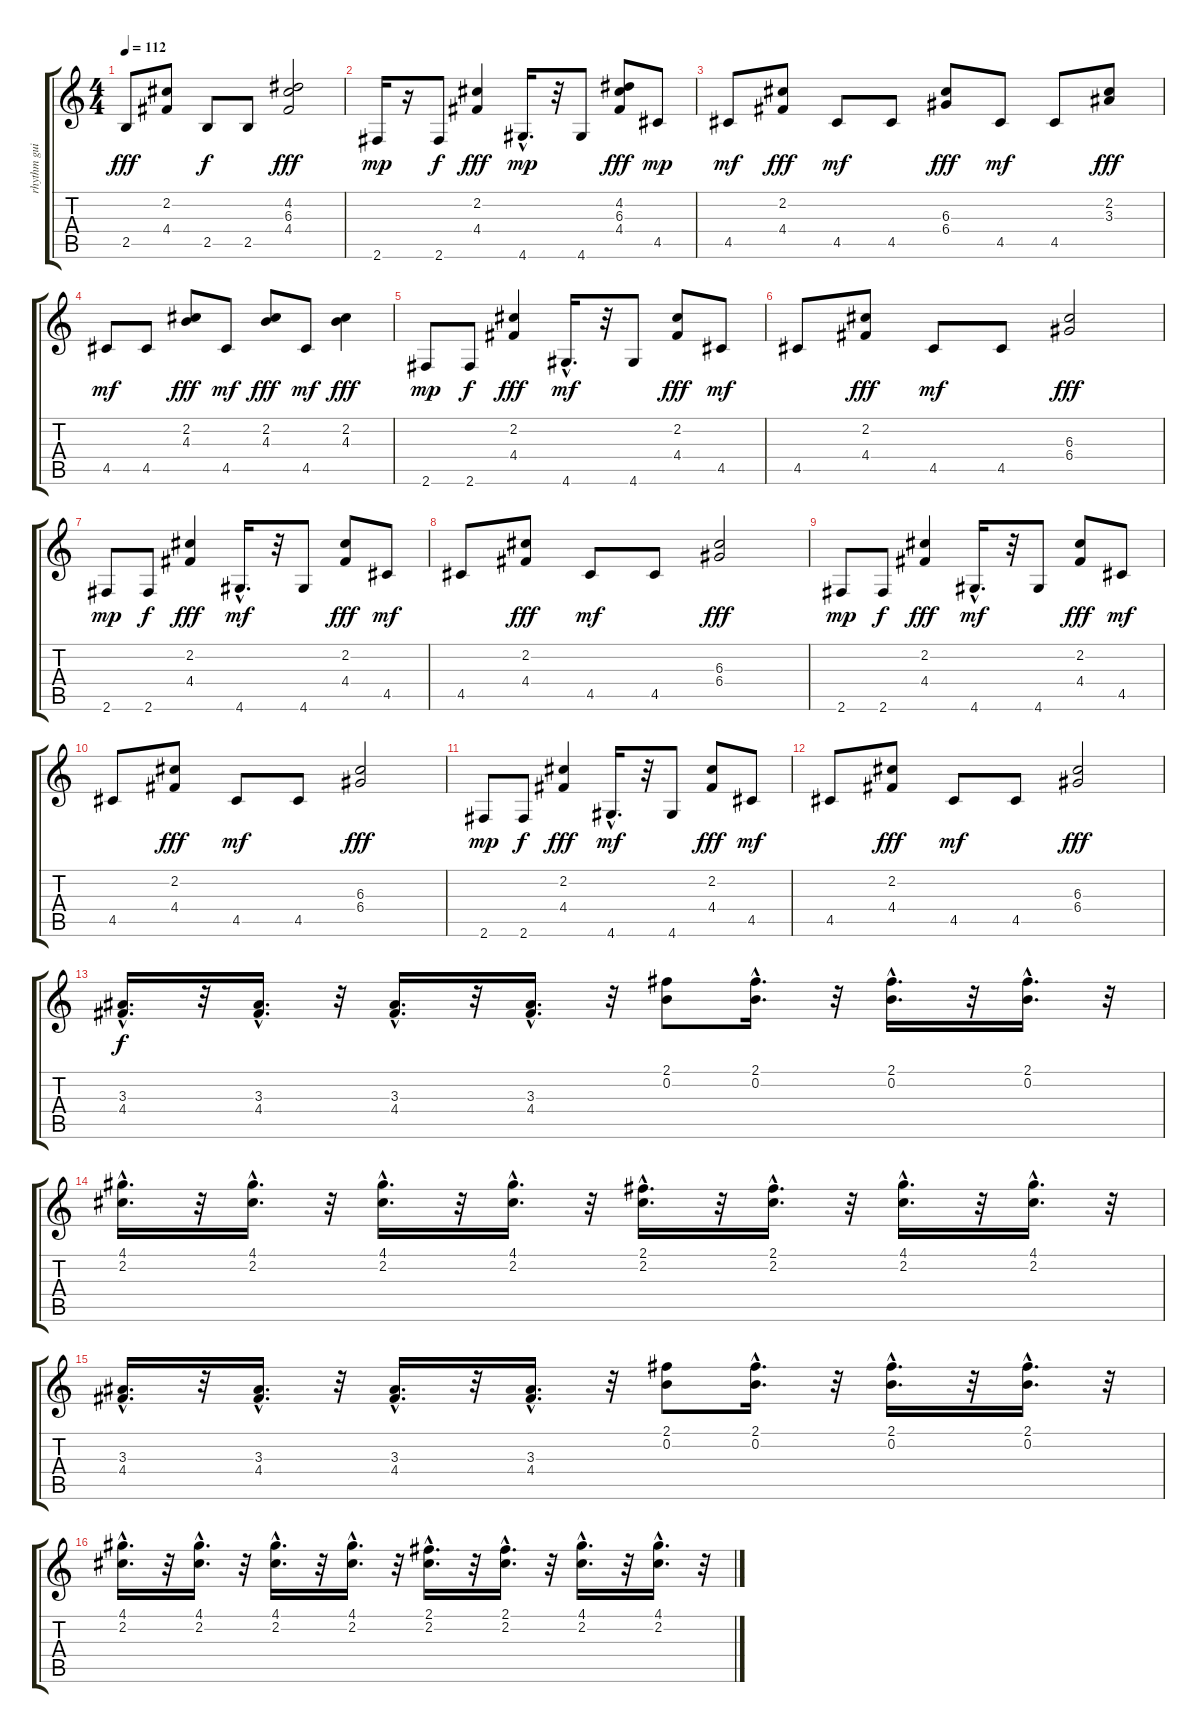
\track ("rhythm guitar" "rhythm gui") {instrument electricguitarmuted}
\staff {score tabs}
\tuning (E4 B3 G3 D3 A2 E2) {hide}
\ts (4 4)
\tempo 112
\clef g2
\ks c
2.5.8{dy fff} (2.2 4.4).8 2.5.8{dy f} 2.5.8 (4.2 6.3 4.4).2{dy fff} |
2.6.16{dy mp} r.16 2.6.8{dy f} (2.2 4.4).4{dy fff} 4.6{hac}.16{d dy mp} r.32 4.6.8 (4.2 6.3 4.4).8{dy fff} 4.5.8{dy mp} |
4.5.8{dy mf} (2.2 4.4).8{dy fff} 4.5.8{dy mf} 4.5.8 (6.3 6.4).8{dy fff} 4.5.8{dy mf} 4.5.8 (2.2 3.3).8{dy fff} |
4.5.8{dy mf} 4.5.8 (2.2 4.3).8{dy fff} 4.5.8{dy mf} (2.2 4.3).8{dy fff} 4.5.8{dy mf} (2.2 4.3).4{dy fff} |
2.6.8{dy mp} 2.6.8{dy f} (2.2 4.4).4{dy fff} 4.6{hac}.16{d dy mf} r.32 4.6.8 (2.2 4.4).8{dy fff} 4.5.8{dy mf} |
4.5.8 (2.2 4.4).8{dy fff} 4.5.8{dy mf} 4.5.8 (6.3 6.4).2{dy fff} |
2.6.8{dy mp} 2.6.8{dy f} (2.2 4.4).4{dy fff} 4.6{hac}.16{d dy mf} r.32 4.6.8 (2.2 4.4).8{dy fff} 4.5.8{dy mf} |
4.5.8 (2.2 4.4).8{dy fff} 4.5.8{dy mf} 4.5.8 (6.3 6.4).2{dy fff} |
2.6.8{dy mp} 2.6.8{dy f} (2.2 4.4).4{dy fff} 4.6{hac}.16{d dy mf} r.32 4.6.8 (2.2 4.4).8{dy fff} 4.5.8{dy mf} |
4.5.8 (2.2 4.4).8{dy fff} 4.5.8{dy mf} 4.5.8 (6.3 6.4).2{dy fff} |
2.6.8{dy mp} 2.6.8{dy f} (2.2 4.4).4{dy fff} 4.6{hac}.16{d dy mf} r.32 4.6.8 (2.2 4.4).8{dy fff} 4.5.8{dy mf} |
4.5.8 (2.2 4.4).8{dy fff} 4.5.8{dy mf} 4.5.8 (6.3 6.4).2{dy fff} |
(3.3{hac} 4.4{hac}).16{d dy f} r.32 (3.3{hac} 4.4{hac}).16{d} r.32 (3.3{hac} 4.4{hac}).16{d} r.32 (3.3{hac} 4.4{hac}).16{d} r.32 (2.1 0.2).8 (2.1{hac} 0.2{hac}).16{d} r.32 (2.1{hac} 0.2{hac}).16{d} r.32 (2.1{hac} 0.2{hac}).16{d} r.32 |
(4.1{hac} 2.2{hac}).16{d} r.32 (4.1{hac} 2.2{hac}).16{d} r.32 (4.1{hac} 2.2{hac}).16{d} r.32 (4.1{hac} 2.2{hac}).16{d} r.32 (2.1{hac} 2.2{hac}).16{d} r.32 (2.1{hac} 2.2{hac}).16{d} r.32 (4.1{hac} 2.2{hac}).16{d} r.32 (4.1{hac} 2.2{hac}).16{d} r.32 |
(3.3{hac} 4.4{hac}).16{d} r.32 (3.3{hac} 4.4{hac}).16{d} r.32 (3.3{hac} 4.4{hac}).16{d} r.32 (3.3{hac} 4.4{hac}).16{d} r.32 (2.1 0.2).8 (2.1{hac} 0.2{hac}).16{d} r.32 (2.1{hac} 0.2{hac}).16{d} r.32 (2.1{hac} 0.2{hac}).16{d} r.32 |
(4.1{hac} 2.2{hac}).16{d} r.32 (4.1{hac} 2.2{hac}).16{d} r.32 (4.1{hac} 2.2{hac}).16{d} r.32 (4.1{hac} 2.2{hac}).16{d} r.32 (2.1{hac} 2.2{hac}).16{d} r.32 (2.1{hac} 2.2{hac}).16{d} r.32 (4.1{hac} 2.2{hac}).16{d} r.32 (4.1{hac} 2.2{hac}).16{d} r.32
